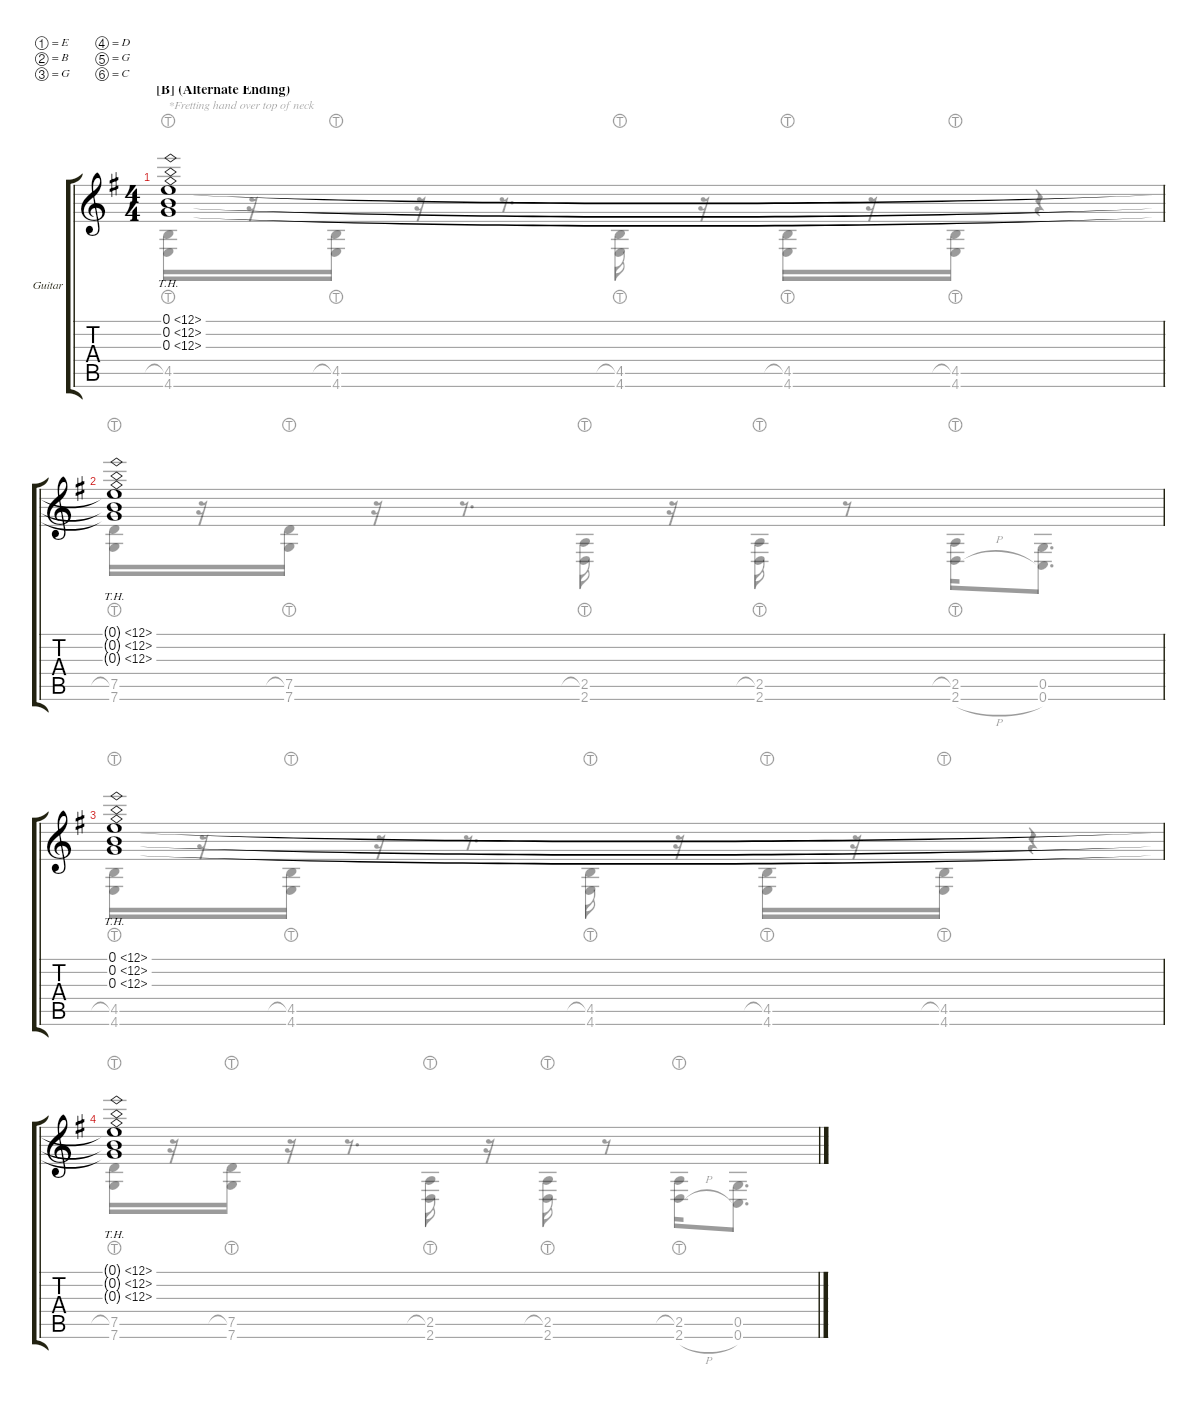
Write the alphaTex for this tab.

\defaultSystemsLayout 4
\hideDynamics
\bracketExtendMode groupsimilarinstruments
\firstSystemTrackNameMode fullname
\otherSystemsTrackNameMode fullname
\firstSystemTrackNameOrientation horizontal
\otherSystemsTrackNameOrientation horizontal
\track ("Guitar" "Gtr.") {instrument acousticguitarsteel}
\staff {score tabs}
\tuning (E4 B3 G3 D3 G2 C2)
\voice
\ts (4 4)
\section ("B" "(Alternate Ending)")
\tempo (88 hide)
\clef g2
\ks g
(0.1{th 12} 0.2{th 12} 0.3{th 12}).1{dy f} |
(0.1{th 12 t} 0.2{th 12 t} 0.3{th 12 t}).1 |
(0.1{th 12} 0.2{th 12} 0.3{th 12}).1 |
(0.1{th 12 t} 0.2{th 12 t} 0.3{th 12 t}).1
\voice
\clef g2
\ottava regular
\simile none
\ks g
(4.5{lht} 4.6).16{txt "*Fretting hand over top of neck" dy mf} r.16 (4.5{lht} 4.6).16 r.16 r.8{d} (4.5{lht} 4.6).16 r.16 (4.5{lht} 4.6).16 r.16 (4.5{lht} 4.6).16 r.4 |
(7.5{lht} 7.6).16 r.16 (7.5{lht} 7.6).16 r.16 r.8{d} (2.5{lht} 2.6).16 r.16 (2.6 2.5{lht}).16 r.8 (2.5{lht} 2.6{h}).16 (0.6 0.5).8{d} |
(4.5{lht} 4.6).16 r.16 (4.5{lht} 4.6).16 r.16 r.8{d} (4.5{lht} 4.6).16 r.16 (4.5{lht} 4.6).16 r.16 (4.5{lht} 4.6).16 r.4 |
(7.5{lht} 7.6).16 r.16 (7.5{lht} 7.6).16 r.16 r.8{d} (2.5{lht} 2.6).16 r.16 (2.6 2.5{lht}).16 r.8 (2.5{lht} 2.6{h}).16 (0.6 0.5).8{d}
